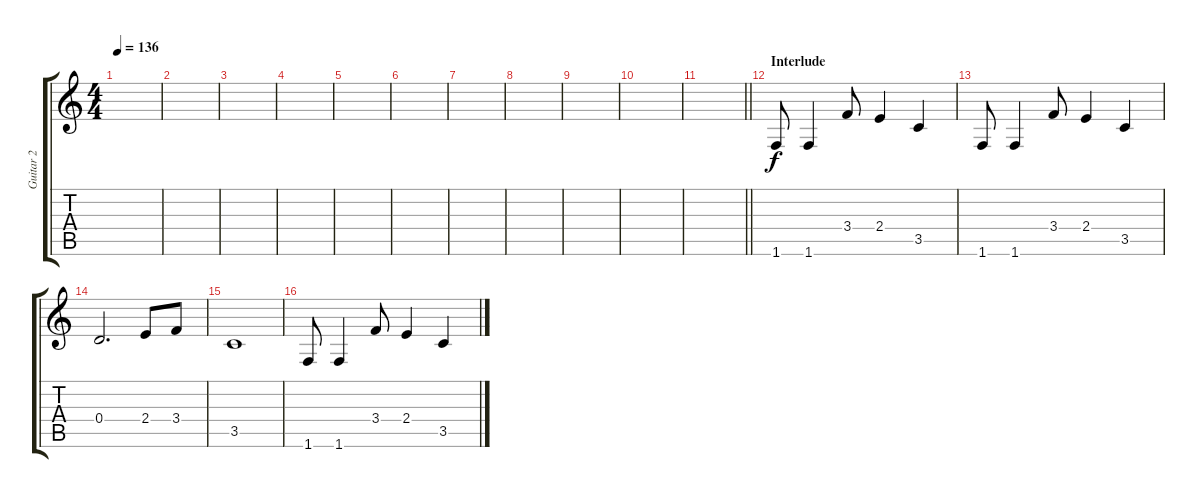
\track ("Guitar 2" "Guitar 2") {instrument electricguitarmuted}
\staff {score tabs}
\tuning (E4 B3 G3 D3 A2 E2) {hide}
\ts (4 4)
\tempo 136
\clef g2
\ks c
|
|
|
|
|
|
|
|
|
|
\barLineRight lightlight
|
\section ("" "Interlude")
1.6.8{instrument distortionguitar} 1.6.4 3.4.8 2.4.4 3.5.4 |
1.6.8 1.6.4 3.4.8 2.4.4 3.5.4 |
0.4.2{d} 2.4.8 3.4.8 |
3.5.1 |
1.6.8 1.6.4 3.4.8 2.4.4 3.5.4
